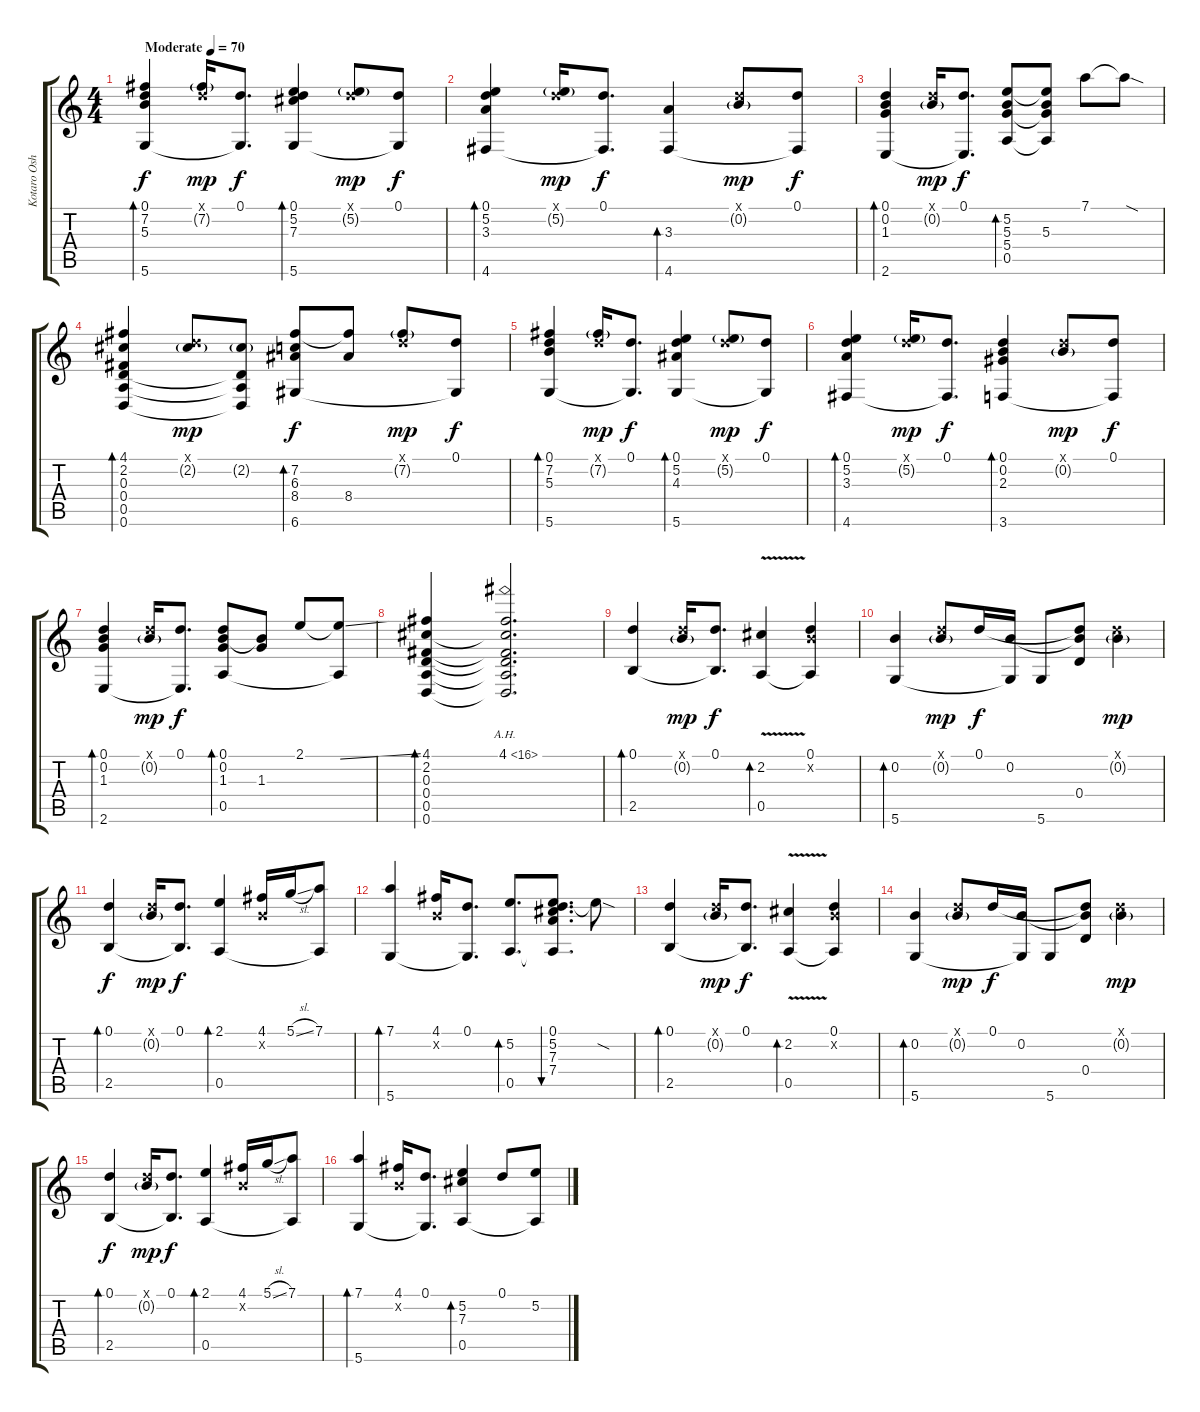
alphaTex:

\track ("Kotaro Oshio" "Kotaro Osh") {instrument acousticguitarsteel}
\staff {score tabs}
\tuning (D4 B3 Gb3 D3 A2 D2) {hide}
\ts (4 4)
\tempo (70 "Moderate")
\clef g2
\ks c
(0.1 7.2 5.3 5.6).4{bd 240 dy f instrument acousticguitarsteel} (0.1{x} 7.2{g}).16{dy mp} (0.1 5.6{t}).8{d dy f} (0.1 5.2 7.3 5.6).4{bd 240} (0.1{x} 5.2{g}).8{dy mp} (0.1 5.6{t}).8{dy f} |
(0.1 5.2 3.3 4.6).4{bd 240} (0.1{x} 5.2{g}).16{dy mp} (0.1 4.6{t}).8{d dy f} (3.3 4.6).4{bd 480} (0.1{x} 0.2{g}).8{dy mp} (0.1 4.6{t}).8{dy f} |
(0.1 0.2 1.3 2.6).4{bd 240} (0.1{x} 0.2{g}).16{dy mp} (0.1 2.6{t}).8{d dy f} (5.2 5.3 5.4 0.5).8{bd 240} (5.2{t} 5.3 5.4{t} 0.5{t}).8 7.1.8 7.1{sod t}.8 |
(4.1 2.2 0.3 0.4 0.5 0.6).4{bd 120} (0.1{x} 2.2{g}).8{dy mp} (2.2{g} 0.4{t} 0.5{t} 0.6{t}).8 (7.2 6.3 8.4 6.6).8{bd 240 dy f} (7.2{t} 8.4).8 (0.1{x} 7.2{g}).8{dy mp} (0.1 6.6{t}).8{dy f} |
(0.1 7.2 5.3 5.6).4{bd 240} (0.1{x} 7.2{g}).16{dy mp} (0.1 5.6{t}).8{d dy f} (0.1 5.2 4.3 5.6).4{bd 240} (0.1{x} 5.2{g}).8{dy mp} (0.1 5.6{t}).8{dy f} |
(0.1 5.2 3.3 4.6).4{bd 240} (0.1{x} 5.2{g}).16{dy mp} (0.1 4.6{t}).8{d dy f} (0.1 0.2 2.3 3.6).4{bd 240} (0.1{x} 0.2{g}).8{dy mp} (0.1 3.6{t}).8{dy f} |
(0.1 0.2 1.3 2.6).4{bd 240} (0.1{x} 0.2{g}).16{dy mp} (0.1 2.6{t}).8{d dy f} (0.1 0.2 1.3 0.5).8{bd 240} (0.2{t} 1.3).8 2.1.8 (2.1{ss t} 0.5{t}).8 |
(4.1 2.2 0.3 0.4 0.5 0.6).4{bd 240 beam merge} (4.1{ah 12} 2.2{t} 0.3{t} 0.4{t} 0.5{t} 0.6{t}).2{d} |
(0.1 2.5).4{bd 480} (0.1{x} 0.2{g}).16{dy mp} (0.1 2.5{t}).8{d dy f} (2.2{v} 0.5).4{bd 480} (0.1 0.2{x} 0.5{t}).4 |
(0.2 5.6).4{bd 240} (0.1{x} 0.2{g}).8{dy mp} 0.1.16{dy f} (0.2 5.6{t}).16 5.6.8 (0.1{t} 0.2{t} 0.4).8 (0.1{x} 0.2{g}).4{dy mp} |
(0.1 2.5).4{bd 480 dy f} (0.1{x} 0.2{g}).16{dy mp} (0.1 2.5{t}).8{d dy f} (2.1 0.5).4{bd 480} (4.1 0.2{x}).16 5.1{sl}.16 (7.1 0.5{t}).8 |
(7.1 5.6).4{bd 480} (4.1 0.2{x}).16 (0.1 5.6{t}).8{d} (5.2 0.5).8{d bd 480} (0.1 5.2 7.3 7.4 0.5{t}).8{d bu 240} 5.2{sod t}.8 |
(0.1 2.5).4{bd 480} (0.1{x} 0.2{g}).16{dy mp} (0.1 2.5{t}).8{d dy f} (2.2{v} 0.5).4{bd 480} (0.1 0.2{x} 0.5{t}).4 |
(0.2 5.6).4{bd 240} (0.1{x} 0.2{g}).8{dy mp} 0.1.16{dy f} (0.2 5.6{t}).16 5.6.8 (0.1{t} 0.2{t} 0.4).8 (0.1{x} 0.2{g}).4{dy mp} |
(0.1 2.5).4{bd 480 dy f} (0.1{x} 0.2{g}).16{dy mp} (0.1 2.5{t}).8{d dy f} (2.1 0.5).4{bd 480} (4.1 0.2{x}).16 5.1{sl}.16 (7.1 0.5{t}).8 |
(7.1 5.6).4{bd 480} (4.1 0.2{x}).16 (0.1 5.6{t}).8{d} (5.2 7.3 0.5).4{bd 240} 0.1.8 (5.2 0.5{t}).8
